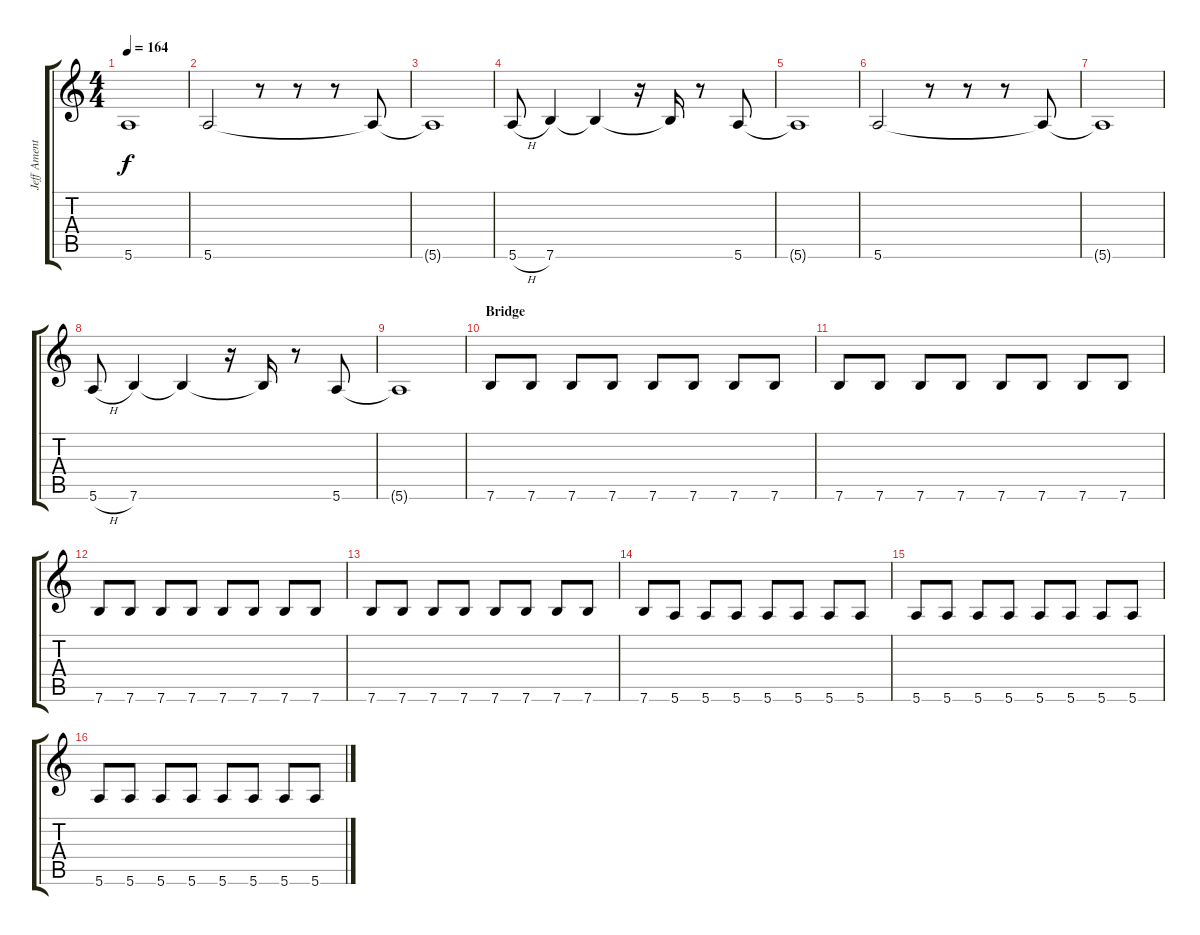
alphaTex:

\track ("Jeff Ament" "Jeff Ament") {instrument electricbassfinger}
\staff {score tabs}
\tuning (E4 B3 G3 D3 A2 E2) {hide}
\ts (4 4)
\tempo 164
\clef g2
\ks c
5.6{t}.1{dy f} |
5.6.2 r.8 r.8 r.8 5.6{t}.8 |
5.6{t}.1 |
5.6{h}.8 7.6.4 7.6{t}.4 r.16 7.6{t}.16 r.8 5.6.8 |
5.6{t}.1 |
5.6.2 r.8 r.8 r.8 5.6{t}.8 |
5.6{t}.1 |
5.6{h}.8 7.6.4 7.6{t}.4 r.16 7.6{t}.16 r.8 5.6.8 |
5.6{t}.1 |
\section ("" "Bridge")
7.6.8 7.6.8 7.6.8 7.6.8 7.6.8 7.6.8 7.6.8 7.6.8 |
7.6.8 7.6.8 7.6.8 7.6.8 7.6.8 7.6.8 7.6.8 7.6.8 |
7.6.8 7.6.8 7.6.8 7.6.8 7.6.8 7.6.8 7.6.8 7.6.8 |
7.6.8 7.6.8 7.6.8 7.6.8 7.6.8 7.6.8 7.6.8 7.6.8 |
7.6.8 5.6.8 5.6.8 5.6.8 5.6.8 5.6.8 5.6.8 5.6.8 |
5.6.8 5.6.8 5.6.8 5.6.8 5.6.8 5.6.8 5.6.8 5.6.8 |
5.6.8 5.6.8 5.6.8 5.6.8 5.6.8 5.6.8 5.6.8 5.6.8
